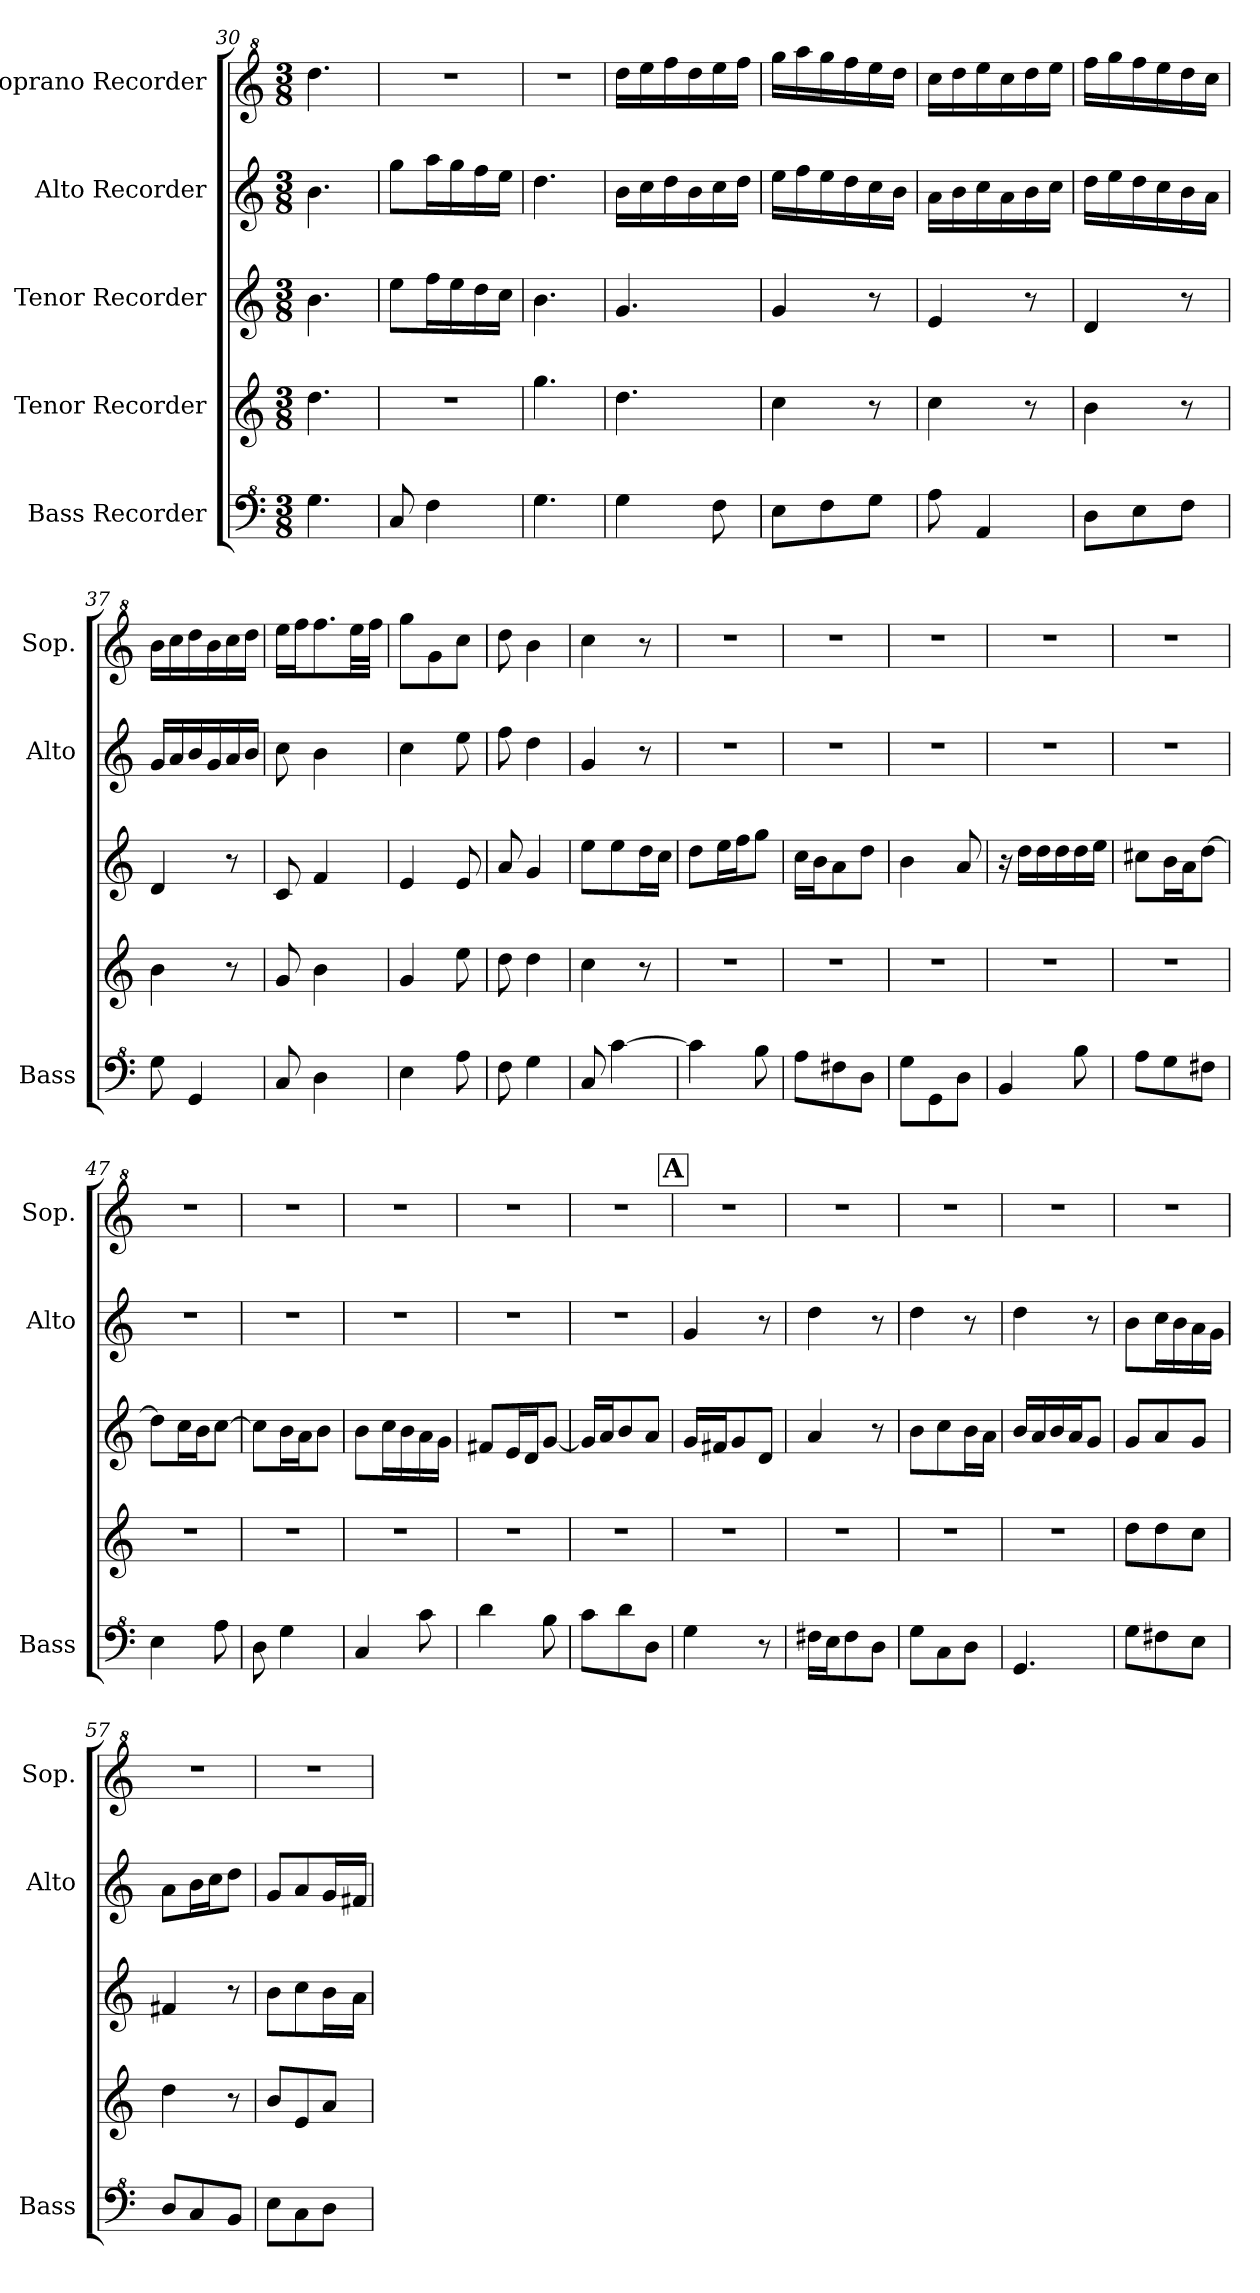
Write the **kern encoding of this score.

**kern	**kern	**kern	**kern	**kern
*part5	*part4	*part3	*part2	*part1
*staff5	*staff4	*staff3	*staff2	*staff1
*I"Bass Recorder	*I"Tenor Recorder	*I"Tenor Recorder	*I"Alto Recorder	*I"Soprano Recorder
*I'Bass	*	*	*I'Alto	*I'Sop.
*clefF^4	*clefG2	*	*	*clefG^2
*k[]	*k[]	*k[]	*k[]	*k[]
*C:	*C:	*C:	*C:	*C:
*M3/8	*M3/8	*M3/8	*M3/8	*M3/8
=30	=30	=30	=30	=30
4.g\	4.dd\	4.b\	4.b\	4.ddd\
=31	=31	=31	=31	=31
8c/	4.r	8ee\L	8gg\L	4.r
4f\	.	16ff\L	16aa\L	.
.	.	16ee\	16gg\	.
.	.	16dd\	16ff\	.
.	.	16cc\JJ	16ee\JJ	.
=32	=32	=32	=32	=32
4.g\	4.gg\	4.b\	4.dd\	4.r
=33	=33	=33	=33	=33
4g\	4.dd\	4.g/	16b\LL	16ddd\LL
.	.	.	16cc\	16eee\
.	.	.	16dd\	16fff\
.	.	.	16b\	16ddd\
8f\	.	.	16cc\	16eee\
.	.	.	16dd\JJ	16fff\JJ
=34	=34	=34	=34	=34
8e\L	4cc\	4g/	16ee\LL	16ggg\LL
.	.	.	16ff\	16aaa\
8f\	.	.	16ee\	16ggg\
.	.	.	16dd\	16fff\
8g\J	8r	8r	16cc\	16eee\
.	.	.	16b\JJ	16ddd\JJ
=35	=35	=35	=35	=35
8a\	4cc\	4e/	16a\LL	16ccc\LL
.	.	.	16b\	16ddd\
4A/	.	.	16cc\	16eee\
.	.	.	16a\	16ccc\
.	8r	8r	16b\	16ddd\
.	.	.	16cc\JJ	16eee\JJ
=36	=36	=36	=36	=36
8d\L	4b\	4d/	16dd\LL	16fff\LL
.	.	.	16ee\	16ggg\
8e\	.	.	16dd\	16fff\
.	.	.	16cc\	16eee\
8f\J	8r	8r	16b\	16ddd\
.	.	.	16a\JJ	16ccc\JJ
!!LO:LB:g=z
=37	=37	=37	=37	=37
8g\	4b\	4d/	16g/LL	16bb\LL
.	.	.	16a/	16ccc\
4G/	.	.	16b/	16ddd\
.	.	.	16g/	16bb\
.	8r	8r	16a/	16ccc\
.	.	.	16b/JJ	16ddd\JJ
=38	=38	=38	=38	=38
8c/	8g/	8c/	8cc\	16eee\LL
.	.	.	.	16fff\J
4d\	4b\	4f/	4b\	8.fff\
.	.	.	.	32eee\LL
.	.	.	.	32fff\JJJ
=39	=39	=39	=39	=39
4e\	4g/	4e/	4cc\	8ggg\L
.	.	.	.	8gg\
8a\	8ee\	8e/	8ee\	8ccc\J
=40	=40	=40	=40	=40
8f\	8dd\	8a/	8ff\	8ddd\
4g\	4dd\	4g/	4dd\	4bb\
=41	=41	=41	=41	=41
8c/	4cc\	8ee\L	4g/	4ccc\
[4cc\	.	8ee\	.	.
.	8r	16dd\L	8r	8r
.	.	16cc\JJ	.	.
=42	=42	=42	=42	=42
4cc\]	4.r	8dd\L	4.r	4.r
.	.	16ee\L	.	.
.	.	16ff\J	.	.
8b\	.	8gg\J	.	.
=43	=43	=43	=43	=43
8a\L	4.r	16cc\LL	4.r	4.r
.	.	16b\J	.	.
8f#X\	.	8a\	.	.
8d\J	.	8dd\J	.	.
=44	=44	=44	=44	=44
8g\L	4.r	4b\	4.r	4.r
8G\	.	.	.	.
8d\J	.	8a/	.	.
=45	=45	=45	=45	=45
4B/	4.r	16r	4.r	4.r
.	.	16dd\LL	.	.
.	.	16dd\	.	.
.	.	16dd\	.	.
8b\	.	16dd\	.	.
.	.	16ee\JJ	.	.
=46	=46	=46	=46	=46
8a\L	4.r	8cc#X\L	4.r	4.r
8g\	.	16b\L	.	.
.	.	16a\J	.	.
8f#X\J	.	[8dd\J	.	.
!!LO:LB:g=z
=47	=47	=47	=47	=47
4e\	4.r	8dd\L]	4.r	4.r
.	.	16cc\L	.	.
.	.	16b\J	.	.
8a\	.	[8cc\J	.	.
=48	=48	=48	=48	=48
8d\	4.r	8cc\L]	4.r	4.r
4g\	.	16b\L	.	.
.	.	16a\J	.	.
.	.	8b\J	.	.
=49	=49	=49	=49	=49
4c/	4.r	8b\L	4.r	4.r
.	.	16cc\L	.	.
.	.	16b\	.	.
8cc\	.	16a\	.	.
.	.	16g\JJ	.	.
=50	=50	=50	=50	=50
4dd\	4.r	8f#X/L	4.r	4.r
.	.	16e/L	.	.
.	.	16d/J	.	.
8b\	.	[8g/J	.	.
=51	=51	=51	=51	=51
8cc\L	4.r	16g/LL]	4.r	4.r
.	.	16a/J	.	.
8dd\	.	8b/	.	.
8d\J	.	8a/J	.	.
!!LO:REH:place=s1:a:t=A
=52	=52	=52	=52	=52
4g\	4.r	16g/LL	4g/	4.r
.	.	16f#X/J	.	.
.	.	8g/	.	.
8r	.	8d/J	8r	.
=53	=53	=53	=53	=53
16f#X\LL	4.r	4a/	4dd\	4.r
16e\J	.	.	.	.
8f#\	.	.	.	.
8d\J	.	8r	8r	.
=54	=54	=54	=54	=54
8g\L	4.r	8b\L	4dd\	4.r
8c\	.	8cc\	.	.
8d\J	.	16b\L	8r	.
.	.	16a\JJ	.	.
=55	=55	=55	=55	=55
4.G/	4.r	16b/LL	4dd\	4.r
.	.	16a/	.	.
.	.	16b/	.	.
.	.	16a/J	.	.
.	.	8g/J	8r	.
=56	=56	=56	=56	=56
8g\L	8dd\L	8g/L	8b\L	4.r
8f#X\	8dd\	8a/	16cc\L	.
.	.	.	16b\	.
8e\J	8cc\J	8g/J	16a\	.
.	.	.	16g\JJ	.
!!LO:PB:g=z
=57	=57	=57	=57	=57
8d/L	4dd\	4f#X/	8a\L	4.r
8c/	.	.	16b\L	.
.	.	.	16cc\J	.
8B/J	8r	8r	8dd\J	.
=58	=58	=58	=58	=58
8e\L	8b/L	8b\L	8g/L	4.r
8c\	8e/	8cc\	8a/	.
8d\J	8a/J	16b\L	16g/L	.
.	.	16a\JJ	16f#X/JJ	.
=	=	=	=	=
*-	*-	*-	*-	*-
